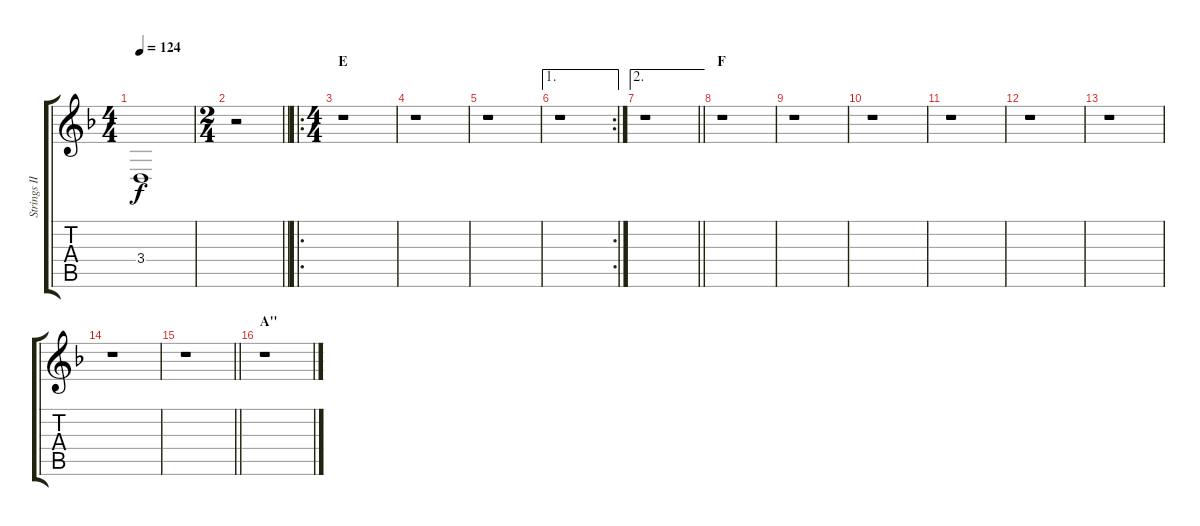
\track ("Strings II" "Strings II") {instrument stringensemble1}
\staff {score tabs}
\tuning (Db4 Ab3 E3 B2 Gb2 B1) {hide}
\ts (4 4)
\tempo 124
\clef g2
\ks f
3.4.1{dy f} |
\ts (2 4)
\barLineRight lightlight
r.2 |
\ro
\ts (4 4)
\section ("" "E")
r.1 |
r.1 |
r.1 |
\ae 1
\rc 2
r.1 |
\ae 2
\barLineRight lightlight
r.1 |
\section ("" "F")
r.1 |
r.1 |
r.1 |
r.1 |
r.1 |
r.1 |
r.1 |
\barLineRight lightlight
r.1 |
\section ("" "A''")
r.1
